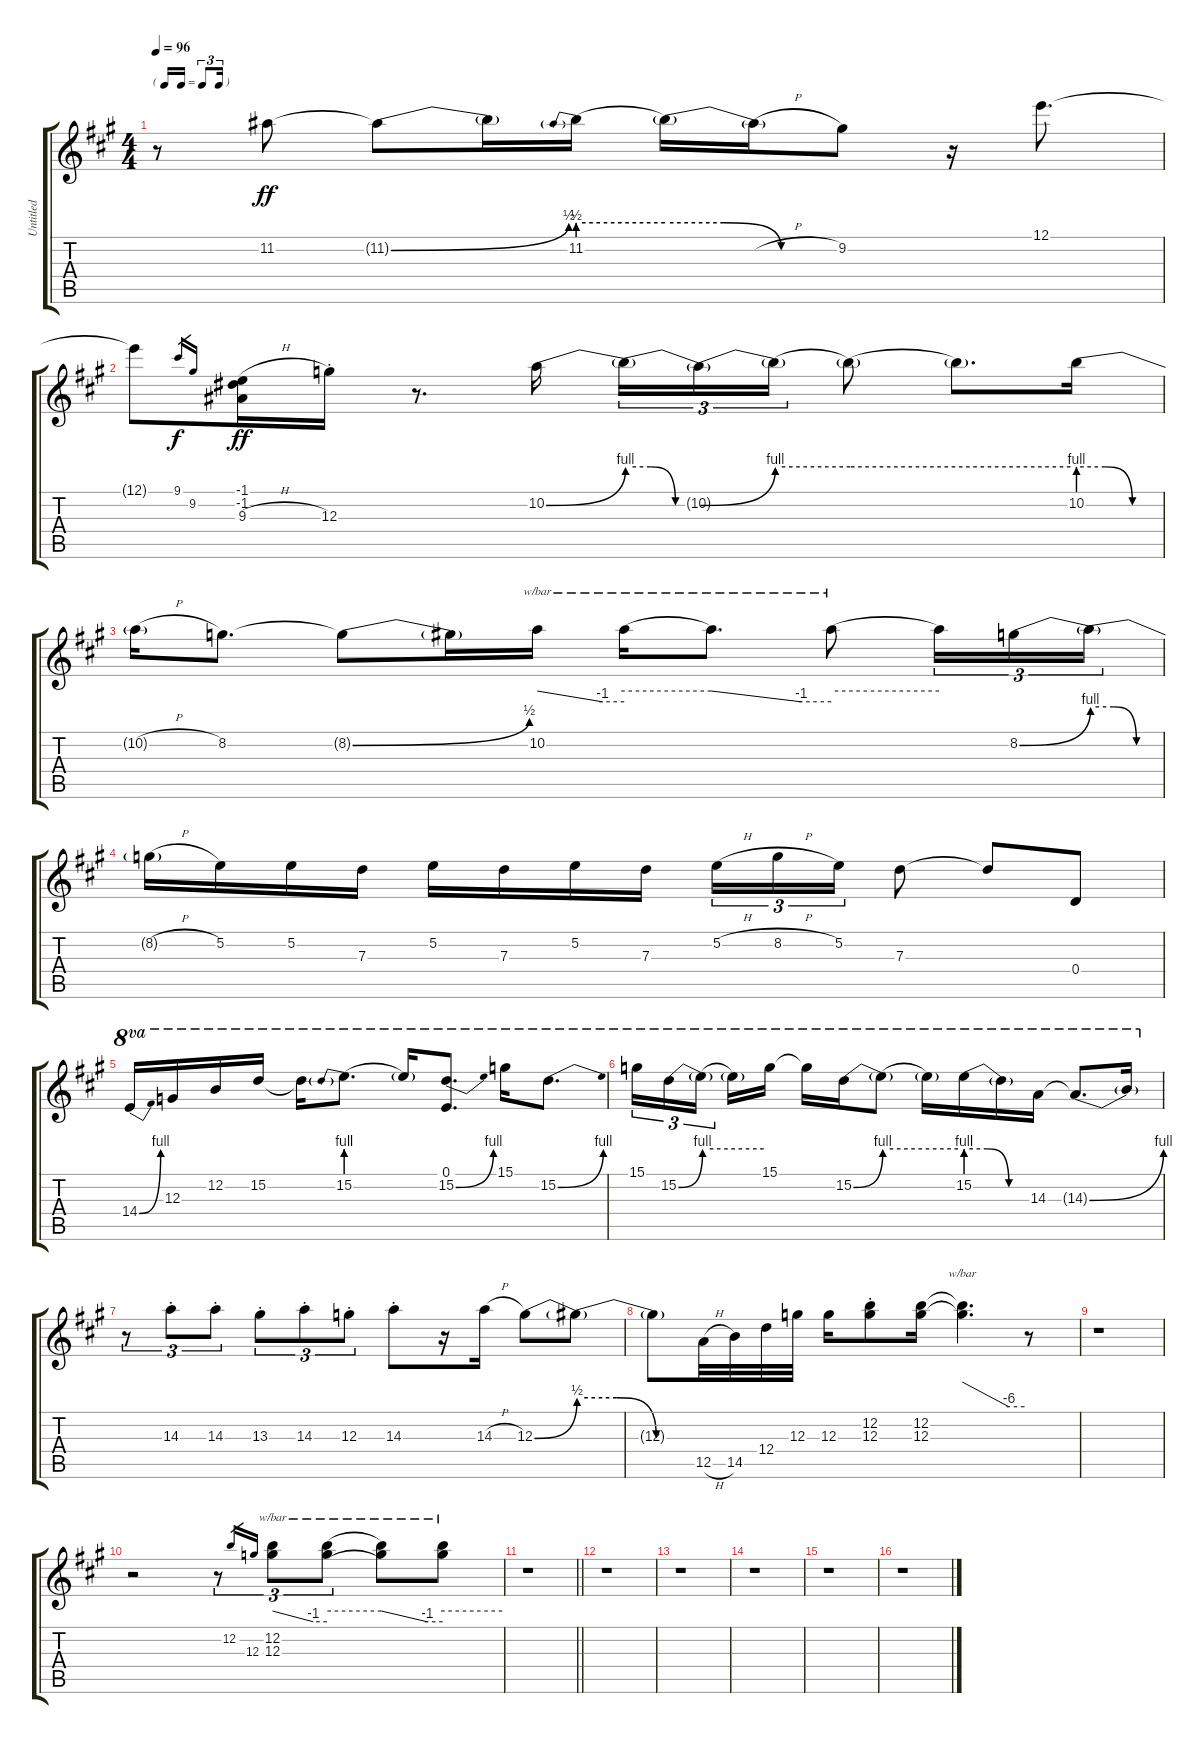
\track ("Untitled" "Untitled") {instrument distortionguitar}
\staff {score tabs}
\tuning (E4 B3 G3 D3 A2 E2) {hide}
\ts (4 4)
\tf triplet16th
\tempo 96
\clef g2
\ks a
r.8{dy ff} 11.2.8 11.2{be (bend 0 0 60 2) t}.8 11.2{t}.16 11.2{be (prebend 0 2 60 2)}.16 11.2{be (custom 0 2 20 2 40 0 60 0) t}.16 11.2{h t}.16 9.2.8 r.16 12.1.8{d} |
12.1{t}.8 9.1.16{gr dy f} 9.2.16{gr} (-1.1 -1.2 9.3{h}).16{dy ff} 12.3{st}.16 r.8{d} 10.2{be (bend 0 0 60 4)}.16 10.2{be (custom 0 4 20 4 40 0 60 0) t}.16{tu (3 2)} 10.2{be (bend 0 0 60 4) t}.16{tu (3 2)} 10.2{be (hold 0 4 60 4) t}.16{tu (3 2)} 10.2{be (hold 0 4 60 4) t}.8 10.2{t}.8{d} 10.2{be (custom 0 4 20 4 40 0 60 0)}.16 |
10.2{h t}.16 8.2.8{d} 8.2{be (bend 0 0 60 2) t}.8 8.2{t}.16 10.2.16{tbe (custom default 0 0 45 -4 60 -4)} 10.2{t}.16{tbe (hold default 0 0 60 0)} 10.2{t}.8{d tbe (custom default 0 0 45 -4 60 -4)} 10.2{t}.8{tbe (hold default 0 0 60 0)} 10.2{t}.16{tu (3 2)} 8.2{be (bend 0 0 60 4)}.16{tu (3 2)} 8.2{be (custom 0 4 20 4 40 0 60 0) t}.16{tu (3 2)} |
8.2{h t}.16 5.2.16 5.2.16 7.3.16 5.2.16 7.3.16 5.2.16 7.3.16 5.2{h}.16{tu (3 2)} 8.2{h}.16{tu (3 2)} 5.2.16{tu (3 2)} 7.3.8 7.3{t}.8 0.4.8 |
14.4{be (bend 0 0 60 4)}.16{ot 8va} 12.3.16{ot 8va} 12.2.16{ot 8va} 15.2.16{ot 8va} 15.2{t}.16{ot 8va} 15.2{be (prebend 0 4 60 4)}.8{d ot 8va} 15.2{t}.16{ot 8va} (0.1 15.2{be (bend 0 0 60 4)}).8{d ot 8va} 15.1.16{ot 8va} 15.2{be (bend 0 0 60 4)}.8{d ot 8va} |
15.1.16{tu (3 2) ot 8va} 15.2{be (bend 0 0 60 4)}.16{tu (3 2) ot 8va} 15.2{be (hold 0 4 60 4) t}.16{tu (3 2) ot 8va beam splitsecondary} 15.2{t}.16{ot 8va} 15.1.16{ot 8va} 15.1{t}.16{ot 8va} 15.2{be (bend 0 0 60 4)}.16{ot 8va} 15.2{be (hold 0 4 60 4) t}.8{ot 8va} 15.2{t}.16{ot 8va} 15.2{be (custom 0 4 20 4 40 0 60 0)}.16{ot 8va} 15.2{t}.16{ot 8va} 14.3.16{ot 8va} 14.3{be (bend 0 0 60 4) t}.8{d ot 8va} 14.3{t}.16{ot 8va} |
r.8{tu (3 2)} 14.3{st}.8{tu (3 2)} 14.3{st}.8{tu (3 2)} 13.3{st}.8{tu (3 2)} 14.3{st}.8{tu (3 2)} 12.3{st}.8{tu (3 2)} 14.3{st}.8 r.16 14.3{h}.16 12.3{be (bend 0 0 60 2)}.8 12.3{be (custom 0 2 20 2 40 0 60 0) t}.8 |
12.3{t}.8 12.5{h}.32 14.5.32 12.4.32 12.3.32 12.3.16 (12.2{st} 12.3{st}).8 (12.2 12.3).16 (12.2{t} 12.3{t}).4{d tbe (custom default 0 0 45 -24 60 -24)} r.8 |
r.1 |
r.2 r.8{tu (3 2)} 12.2.16{gr} 12.3.16{gr} (12.2 12.3).8{tu (3 2) tbe (custom default 0 0 45 -4 60 -4)} (12.2{t} 12.3{t}).8{tu (3 2) tbe (hold default 0 0 60 0)} (12.2{t} 12.3{t}).8{tbe (custom default 0 0 45 -4 60 -4)} (12.2{t} 12.3{t}).8{tbe (hold default 0 0 60 0)} |
\barLineRight lightlight
r.1 |
r.1 |
r.1 |
r.1 |
r.1 |
r.1
